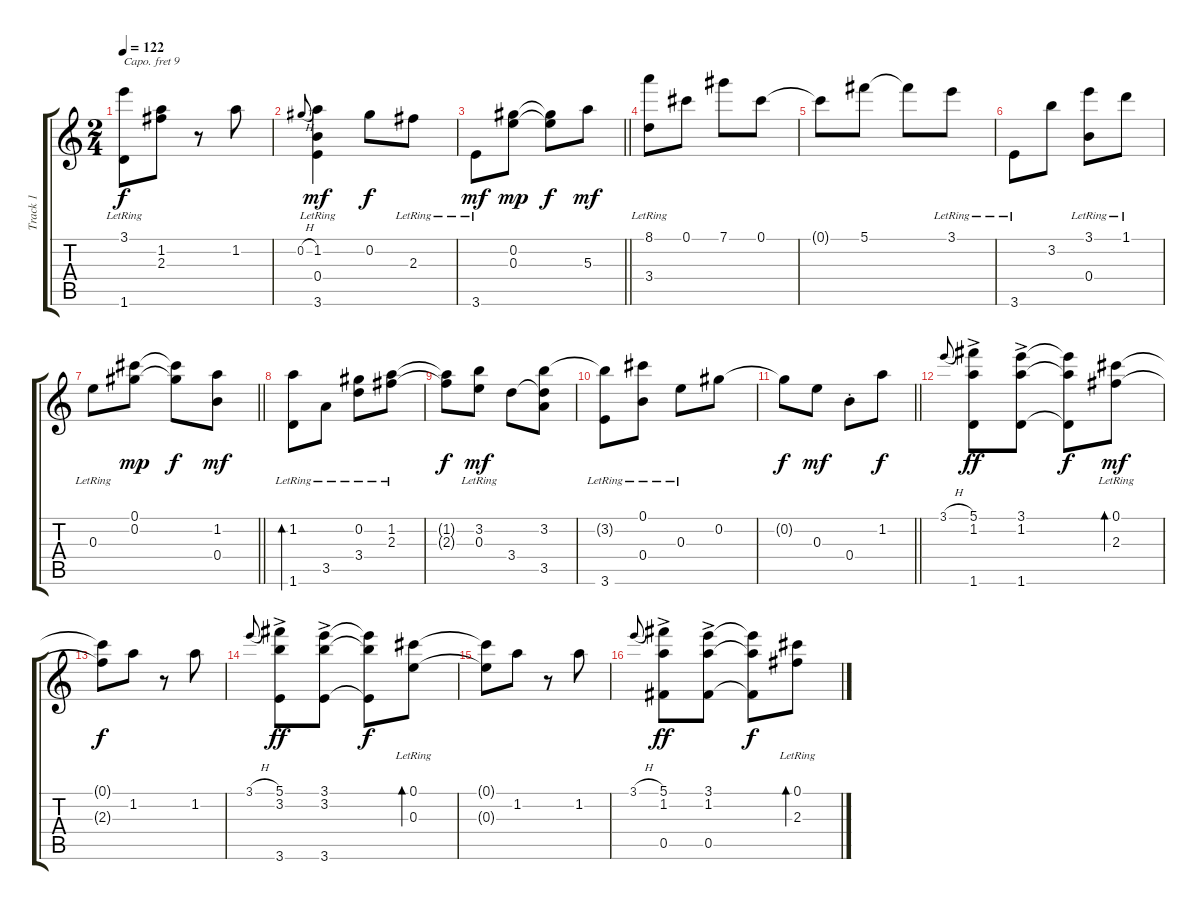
\track ("Track 1" "Track 1") {instrument acousticguitarsteel}
\staff {score tabs}
\capo 9
\tuning (E4 B3 G3 D3 A2 E2) {hide}
\ts (2 4)
\tempo 122
\clef g2
\ks c
(3.1{t} 1.6{lr}).8{dy f} (1.2 2.3).8 r.8 1.2.8 |
0.2{h}.8{gr onbeat} (1.2 0.4{lr} 3.6{lr}).4{dy mf} 0.2.8{dy f} 2.3{lr}.8 |
\barLineRight lightlight
3.6{lr}.8{dy mf} (0.2 0.3).8{dy mp} (0.2{t} 0.3{t}).8{dy f} 5.3.8{dy mf} |
(8.1 3.4{lr}).8 0.1.8 7.1.8 0.1.8 |
0.1{t}.8 5.1.8 5.1{t}.8 3.1{lr}.8 |
3.6{lr}.8 3.2.8 (3.1 0.4{lr}).8 1.1{lr}.8 |
\barLineRight lightlight
0.3{lr}.8 (0.1 0.2).8{dy mp} (0.1{t} 0.2{t}).8{dy f} (1.2 0.4).8{dy mf} |
(1.2{lr} 1.6).8{bd 60} 3.5{lr}.8 (0.2 3.4{lr}).8 (1.2{lr} 2.3{lr}).8 |
(1.2{t} 2.3{t}).8{dy f} (3.2{lr} 0.3{lr}).8{dy mf} 3.4.8 (3.2 3.4{t} 3.5).8 |
(3.2{t} 3.6{lr}).8 (0.1{lr} 0.4).8 0.3{lr}.8 0.2.8 |
\barLineRight lightlight
0.2{t}.8{dy f} 0.3.8{dy mf} 0.4{st}.8 1.2.8{dy f} |
3.1{h}.8{gr onbeat} (5.1{ac} 1.2 1.6{ac}).8{dy ff} (3.1{ac} 1.2 1.6{ac}).8 (3.1{t} 1.2{t} 1.6{t}).8{dy f} (0.1 2.3{lr}).8{bd 60 dy mf} |
(0.1{t} 2.3{t}).8{dy f} 1.2.8 r.8 1.2.8 |
3.1{h}.8{gr onbeat} (5.1{ac} 3.2 3.6{ac}).8{dy ff} (3.1{ac} 3.2 3.6{ac}).8 (3.1{t} 3.2{t} 3.6{t}).8{dy f} (0.1 0.3{lr}).8{bd 60} |
(0.1{t} 0.3{t}).8 1.2.8 r.8 1.2.8 |
3.1{h}.8{gr onbeat} (5.1{ac} 1.2 0.5{ac}).8{dy ff} (3.1{ac} 1.2 0.5{ac}).8 (3.1{t} 1.2{t} 0.5{t}).8{dy f} (0.1 2.3{lr}).8{bd 60}
